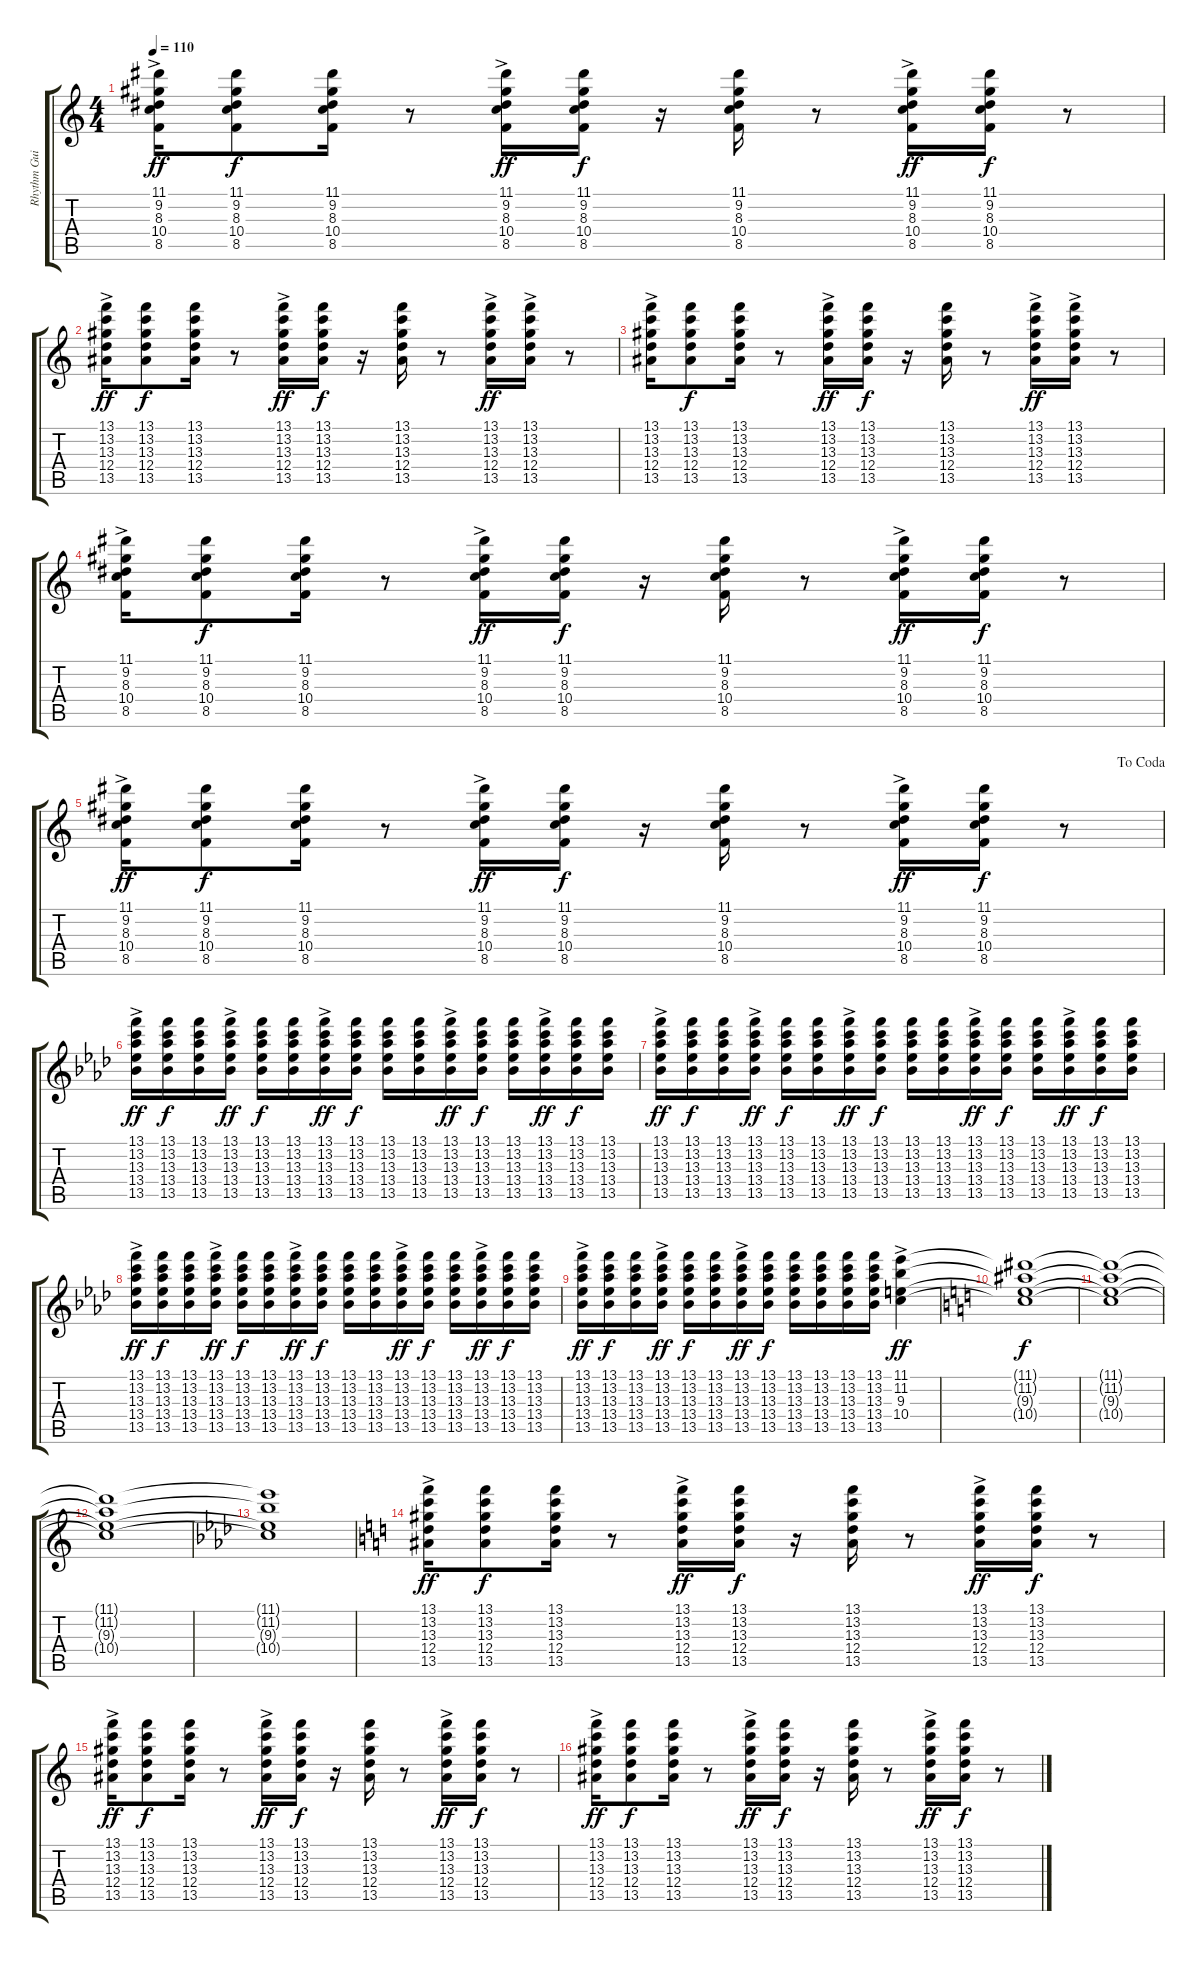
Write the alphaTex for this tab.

\track ("Rhythm Guitar" "Rhythm Gui") {instrument electricguitarclean}
\staff {score tabs}
\tuning (E4 B3 G3 D3 A2 E2) {hide}
\ts (4 4)
\tempo 110
\clef g2
\ks c
(11.1{ac} 9.2{ac} 8.3{ac} 10.4{ac} 8.5{ac}).16{dy ff} (11.1 9.2 8.3 10.4 8.5).8{dy f} (11.1 9.2 8.3 10.4 8.5).16 r.8 (11.1{ac} 9.2{ac} 8.3{ac} 10.4{ac} 8.5{ac}).16{dy ff} (11.1 9.2 8.3 10.4 8.5).16{dy f} r.16 (11.1 9.2 8.3 10.4 8.5).16 r.8 (11.1{ac} 9.2{ac} 8.3{ac} 10.4{ac} 8.5{ac}).16{dy ff} (11.1 9.2 8.3 10.4 8.5).16{dy f} r.8 |
(13.1{ac} 13.2{ac} 13.3{ac} 12.4{ac} 13.5{ac}).16{dy ff} (13.1 13.2 13.3 12.4 13.5).8{dy f} (13.1 13.2 13.3 12.4 13.5).16 r.8 (13.1{ac} 13.2{ac} 13.3{ac} 12.4{ac} 13.5{ac}).16{dy ff} (13.1 13.2 13.3 12.4 13.5).16{dy f} r.16 (13.1 13.2 13.3 12.4 13.5).16 r.8 (13.1{ac} 13.2{ac} 13.3{ac} 12.4{ac} 13.5{ac}).16{dy ff} (13.1{ac} 13.2{ac} 13.3{ac} 12.4{ac} 13.5{ac}).16 r.8 |
(13.1{ac} 13.2{ac} 13.3{ac} 12.4{ac} 13.5{ac}).16 (13.1 13.2 13.3 12.4 13.5).8{dy f} (13.1 13.2 13.3 12.4 13.5).16 r.8 (13.1{ac} 13.2{ac} 13.3{ac} 12.4{ac} 13.5{ac}).16{dy ff} (13.1 13.2 13.3 12.4 13.5).16{dy f} r.16 (13.1 13.2 13.3 12.4 13.5).16 r.8 (13.1{ac} 13.2{ac} 13.3{ac} 12.4{ac} 13.5{ac}).16{dy ff} (13.1{ac} 13.2{ac} 13.3{ac} 12.4{ac} 13.5{ac}).16 r.8 |
(11.1{ac} 9.2{ac} 8.3{ac} 10.4{ac} 8.5{ac}).16 (11.1 9.2 8.3 10.4 8.5).8{dy f} (11.1 9.2 8.3 10.4 8.5).16 r.8 (11.1{ac} 9.2{ac} 8.3{ac} 10.4{ac} 8.5{ac}).16{dy ff} (11.1 9.2 8.3 10.4 8.5).16{dy f} r.16 (11.1 9.2 8.3 10.4 8.5).16 r.8 (11.1{ac} 9.2{ac} 8.3{ac} 10.4{ac} 8.5{ac}).16{dy ff} (11.1 9.2 8.3 10.4 8.5).16{dy f} r.8 |
\jump dacoda
(11.1{ac} 9.2{ac} 8.3{ac} 10.4{ac} 8.5{ac}).16{dy ff} (11.1 9.2 8.3 10.4 8.5).8{dy f} (11.1 9.2 8.3 10.4 8.5).16 r.8 (11.1{ac} 9.2{ac} 8.3{ac} 10.4{ac} 8.5{ac}).16{dy ff} (11.1 9.2 8.3 10.4 8.5).16{dy f} r.16 (11.1 9.2 8.3 10.4 8.5).16 r.8 (11.1{ac} 9.2{ac} 8.3{ac} 10.4{ac} 8.5{ac}).16{dy ff} (11.1 9.2 8.3 10.4 8.5).16{dy f} r.8 |
\ks ab
(13.1{ac} 13.2{ac} 13.3{ac} 13.4{ac} 13.5{ac}).16{dy ff} (13.1 13.2 13.3 13.4 13.5).16{dy f} (13.1 13.2 13.3 13.4 13.5).16 (13.1{ac} 13.2{ac} 13.3{ac} 13.4{ac} 13.5{ac}).16{dy ff} (13.1 13.2 13.3 13.4 13.5).16{dy f} (13.1 13.2 13.3 13.4 13.5).16 (13.1{ac} 13.2{ac} 13.3{ac} 13.4{ac} 13.5{ac}).16{dy ff} (13.1 13.2 13.3 13.4 13.5).16{dy f} (13.1 13.2 13.3 13.4 13.5).16 (13.1 13.2 13.3 13.4 13.5).16 (13.1{ac} 13.2{ac} 13.3{ac} 13.4{ac} 13.5{ac}).16{dy ff} (13.1 13.2 13.3 13.4 13.5).16{dy f} (13.1 13.2 13.3 13.4 13.5).16 (13.1{ac} 13.2{ac} 13.3{ac} 13.4{ac} 13.5{ac}).16{dy ff} (13.1 13.2 13.3 13.4 13.5).16{dy f} (13.1 13.2 13.3 13.4 13.5).16 |
(13.1{ac} 13.2{ac} 13.3{ac} 13.4{ac} 13.5{ac}).16{dy ff} (13.1 13.2 13.3 13.4 13.5).16{dy f} (13.1 13.2 13.3 13.4 13.5).16 (13.1{ac} 13.2{ac} 13.3{ac} 13.4{ac} 13.5{ac}).16{dy ff} (13.1 13.2 13.3 13.4 13.5).16{dy f} (13.1 13.2 13.3 13.4 13.5).16 (13.1{ac} 13.2{ac} 13.3{ac} 13.4{ac} 13.5{ac}).16{dy ff} (13.1 13.2 13.3 13.4 13.5).16{dy f} (13.1 13.2 13.3 13.4 13.5).16 (13.1 13.2 13.3 13.4 13.5).16 (13.1{ac} 13.2{ac} 13.3{ac} 13.4{ac} 13.5{ac}).16{dy ff} (13.1 13.2 13.3 13.4 13.5).16{dy f} (13.1 13.2 13.3 13.4 13.5).16 (13.1{ac} 13.2{ac} 13.3{ac} 13.4{ac} 13.5{ac}).16{dy ff} (13.1 13.2 13.3 13.4 13.5).16{dy f} (13.1 13.2 13.3 13.4 13.5).16 |
(13.1{ac} 13.2{ac} 13.3{ac} 13.4{ac} 13.5{ac}).16{dy ff} (13.1 13.2 13.3 13.4 13.5).16{dy f} (13.1 13.2 13.3 13.4 13.5).16 (13.1{ac} 13.2{ac} 13.3{ac} 13.4{ac} 13.5{ac}).16{dy ff} (13.1 13.2 13.3 13.4 13.5).16{dy f} (13.1 13.2 13.3 13.4 13.5).16 (13.1{ac} 13.2{ac} 13.3{ac} 13.4{ac} 13.5{ac}).16{dy ff} (13.1 13.2 13.3 13.4 13.5).16{dy f} (13.1 13.2 13.3 13.4 13.5).16 (13.1 13.2 13.3 13.4 13.5).16 (13.1{ac} 13.2{ac} 13.3{ac} 13.4{ac} 13.5{ac}).16{dy ff} (13.1 13.2 13.3 13.4 13.5).16{dy f} (13.1 13.2 13.3 13.4 13.5).16 (13.1{ac} 13.2{ac} 13.3{ac} 13.4{ac} 13.5{ac}).16{dy ff} (13.1 13.2 13.3 13.4 13.5).16{dy f} (13.1 13.2 13.3 13.4 13.5).16 |
(13.1{ac} 13.2{ac} 13.3{ac} 13.4{ac} 13.5{ac}).16{dy ff} (13.1 13.2 13.3 13.4 13.5).16{dy f} (13.1 13.2 13.3 13.4 13.5).16 (13.1{ac} 13.2{ac} 13.3{ac} 13.4{ac} 13.5{ac}).16{dy ff} (13.1 13.2 13.3 13.4 13.5).16{dy f} (13.1 13.2 13.3 13.4 13.5).16 (13.1{ac} 13.2{ac} 13.3{ac} 13.4{ac} 13.5{ac}).16{dy ff} (13.1 13.2 13.3 13.4 13.5).16{dy f} (13.1 13.2 13.3 13.4 13.5).16 (13.1 13.2 13.3 13.4 13.5).16 (13.1 13.2 13.3 13.4 13.5).16 (13.1 13.2 13.3 13.4 13.5).16 (11.1{ac} 11.2{ac} 9.3{ac} 10.4{ac}).4{dy ff} |
\ks c
(11.1{t} 11.2{t} 9.3{t} 10.4{t}).1{dy f} |
(11.1{t} 11.2{t} 9.3{t} 10.4{t}).1 |
(11.1{t} 11.2{t} 9.3{t} 10.4{t}).1 |
\ks ab
(11.1{t} 11.2{t} 9.3{t} 10.4{t}).1 |
\ks c
(13.1{ac} 13.2{ac} 13.3{ac} 12.4{ac} 13.5{ac}).16{dy ff} (13.1 13.2 13.3 12.4 13.5).8{dy f} (13.1 13.2 13.3 12.4 13.5).16 r.8 (13.1{ac} 13.2{ac} 13.3{ac} 12.4{ac} 13.5{ac}).16{dy ff} (13.1 13.2 13.3 12.4 13.5).16{dy f} r.16 (13.1 13.2 13.3 12.4 13.5).16 r.8 (13.1{ac} 13.2{ac} 13.3{ac} 12.4{ac} 13.5{ac}).16{dy ff} (13.1 13.2 13.3 12.4 13.5).16{dy f} r.8 |
(13.1{ac} 13.2{ac} 13.3{ac} 12.4{ac} 13.5{ac}).16{dy ff} (13.1 13.2 13.3 12.4 13.5).8{dy f} (13.1 13.2 13.3 12.4 13.5).16 r.8 (13.1{ac} 13.2{ac} 13.3{ac} 12.4{ac} 13.5{ac}).16{dy ff} (13.1 13.2 13.3 12.4 13.5).16{dy f} r.16 (13.1 13.2 13.3 12.4 13.5).16 r.8 (13.1{ac} 13.2{ac} 13.3{ac} 12.4{ac} 13.5{ac}).16{dy ff} (13.1 13.2 13.3 12.4 13.5).16{dy f} r.8 |
(13.1{ac} 13.2{ac} 13.3{ac} 12.4{ac} 13.5{ac}).16{dy ff} (13.1 13.2 13.3 12.4 13.5).8{dy f} (13.1 13.2 13.3 12.4 13.5).16 r.8 (13.1{ac} 13.2{ac} 13.3{ac} 12.4{ac} 13.5{ac}).16{dy ff} (13.1 13.2 13.3 12.4 13.5).16{dy f} r.16 (13.1 13.2 13.3 12.4 13.5).16 r.8 (13.1{ac} 13.2{ac} 13.3{ac} 12.4{ac} 13.5{ac}).16{dy ff} (13.1 13.2 13.3 12.4 13.5).16{dy f} r.8
